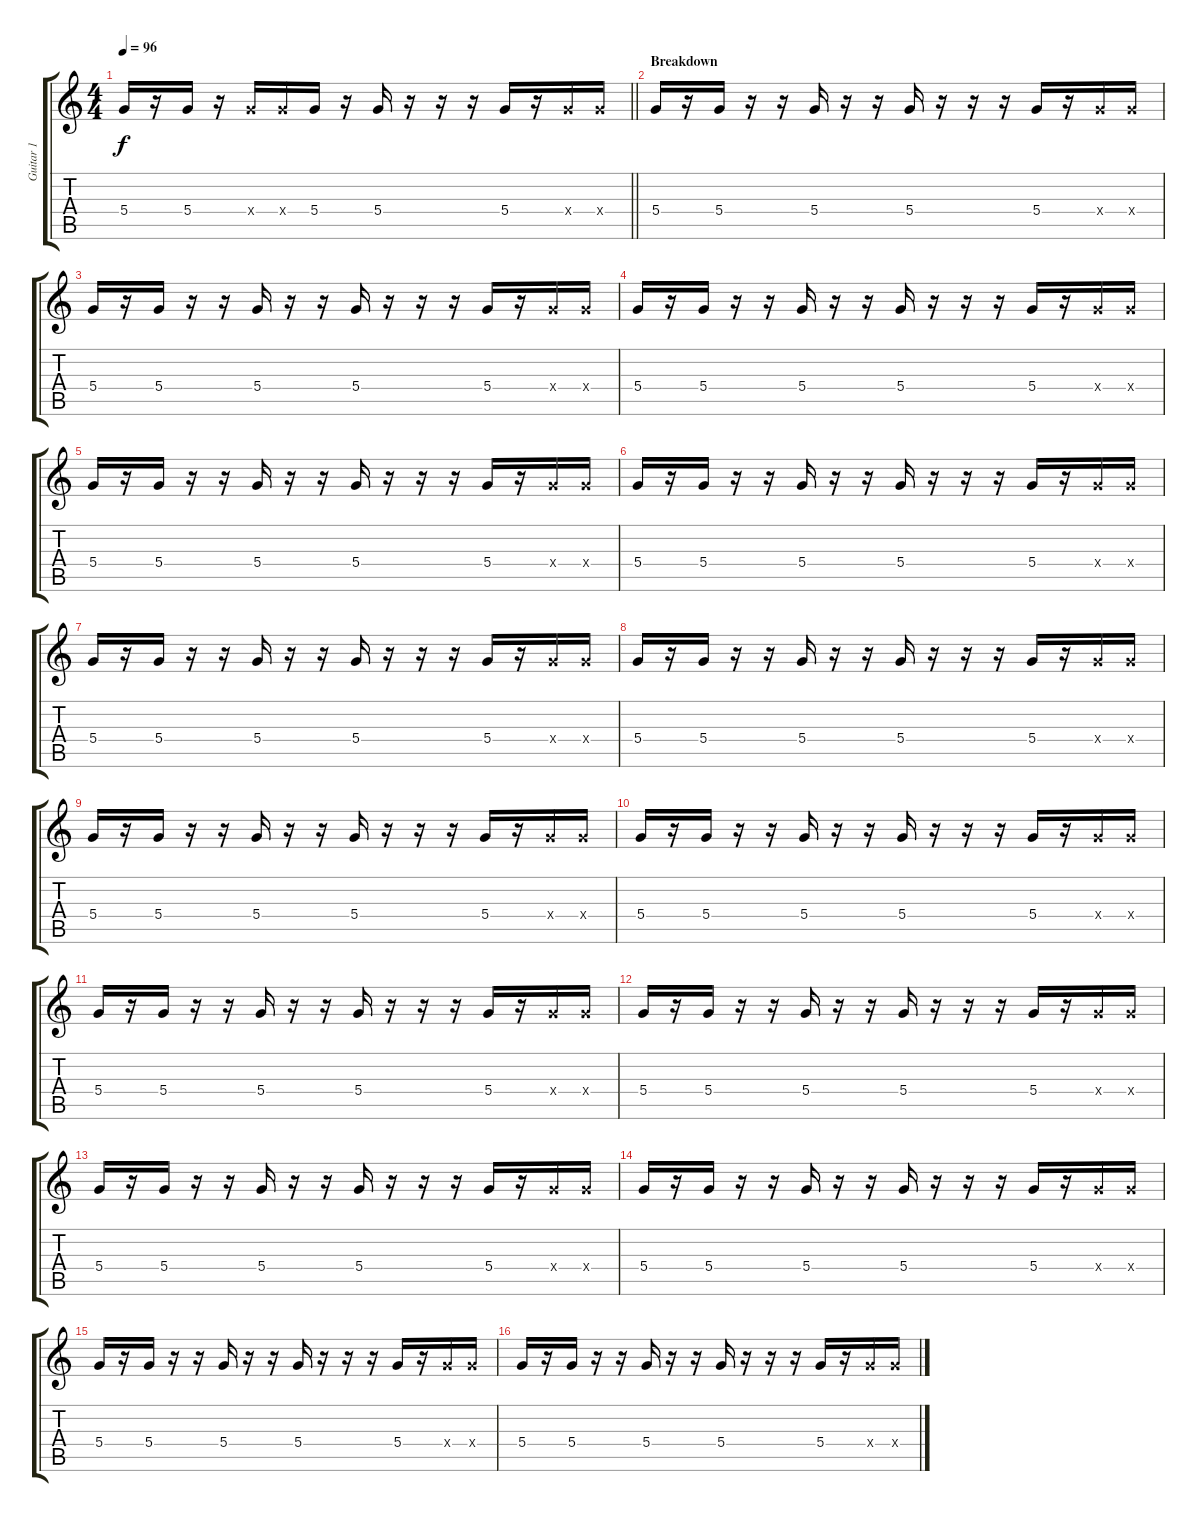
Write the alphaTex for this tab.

\track ("Guitar 1" "Guitar 1") {instrument electricguitarjazz}
\staff {score tabs}
\tuning (E4 B3 G3 D3 A2 E2) {hide}
\ts (4 4)
\tempo 96
\clef g2
\barLineRight lightlight
\ks c
5.4.16{dy f} r.16 5.4.16 r.16 5.4{x}.16 5.4{x}.16 5.4.16 r.16 5.4.16 r.16 r.16 r.16 5.4.16 r.16 5.4{x}.16 5.4{x}.16 |
\section ("" "Breakdown")
5.4.16 r.16 5.4.16 r.16 r.16 5.4.16 r.16 r.16 5.4.16 r.16 r.16 r.16 5.4.16 r.16 5.4{x}.16 5.4{x}.16 |
5.4.16 r.16 5.4.16 r.16 r.16 5.4.16 r.16 r.16 5.4.16 r.16 r.16 r.16 5.4.16 r.16 5.4{x}.16 5.4{x}.16 |
5.4.16 r.16 5.4.16 r.16 r.16 5.4.16 r.16 r.16 5.4.16 r.16 r.16 r.16 5.4.16 r.16 5.4{x}.16 5.4{x}.16 |
5.4.16 r.16 5.4.16 r.16 r.16 5.4.16 r.16 r.16 5.4.16 r.16 r.16 r.16 5.4.16 r.16 5.4{x}.16 5.4{x}.16 |
5.4.16 r.16 5.4.16 r.16 r.16 5.4.16 r.16 r.16 5.4.16 r.16 r.16 r.16 5.4.16 r.16 5.4{x}.16 5.4{x}.16 |
5.4.16 r.16 5.4.16 r.16 r.16 5.4.16 r.16 r.16 5.4.16 r.16 r.16 r.16 5.4.16 r.16 5.4{x}.16 5.4{x}.16 |
5.4.16 r.16 5.4.16 r.16 r.16 5.4.16 r.16 r.16 5.4.16 r.16 r.16 r.16 5.4.16 r.16 5.4{x}.16 5.4{x}.16 |
5.4.16 r.16 5.4.16 r.16 r.16 5.4.16 r.16 r.16 5.4.16 r.16 r.16 r.16 5.4.16 r.16 5.4{x}.16 5.4{x}.16 |
5.4.16 r.16 5.4.16 r.16 r.16 5.4.16 r.16 r.16 5.4.16 r.16 r.16 r.16 5.4.16 r.16 5.4{x}.16 5.4{x}.16 |
5.4.16 r.16 5.4.16 r.16 r.16 5.4.16 r.16 r.16 5.4.16 r.16 r.16 r.16 5.4.16 r.16 5.4{x}.16 5.4{x}.16 |
5.4.16 r.16 5.4.16 r.16 r.16 5.4.16 r.16 r.16 5.4.16 r.16 r.16 r.16 5.4.16 r.16 5.4{x}.16 5.4{x}.16 |
5.4.16 r.16 5.4.16 r.16 r.16 5.4.16 r.16 r.16 5.4.16 r.16 r.16 r.16 5.4.16 r.16 5.4{x}.16 5.4{x}.16 |
5.4.16 r.16 5.4.16 r.16 r.16 5.4.16 r.16 r.16 5.4.16 r.16 r.16 r.16 5.4.16 r.16 5.4{x}.16 5.4{x}.16 |
5.4.16 r.16 5.4.16 r.16 r.16 5.4.16 r.16 r.16 5.4.16 r.16 r.16 r.16 5.4.16 r.16 5.4{x}.16 5.4{x}.16 |
5.4.16 r.16 5.4.16 r.16 r.16 5.4.16 r.16 r.16 5.4.16 r.16 r.16 r.16 5.4.16 r.16 5.4{x}.16 5.4{x}.16
